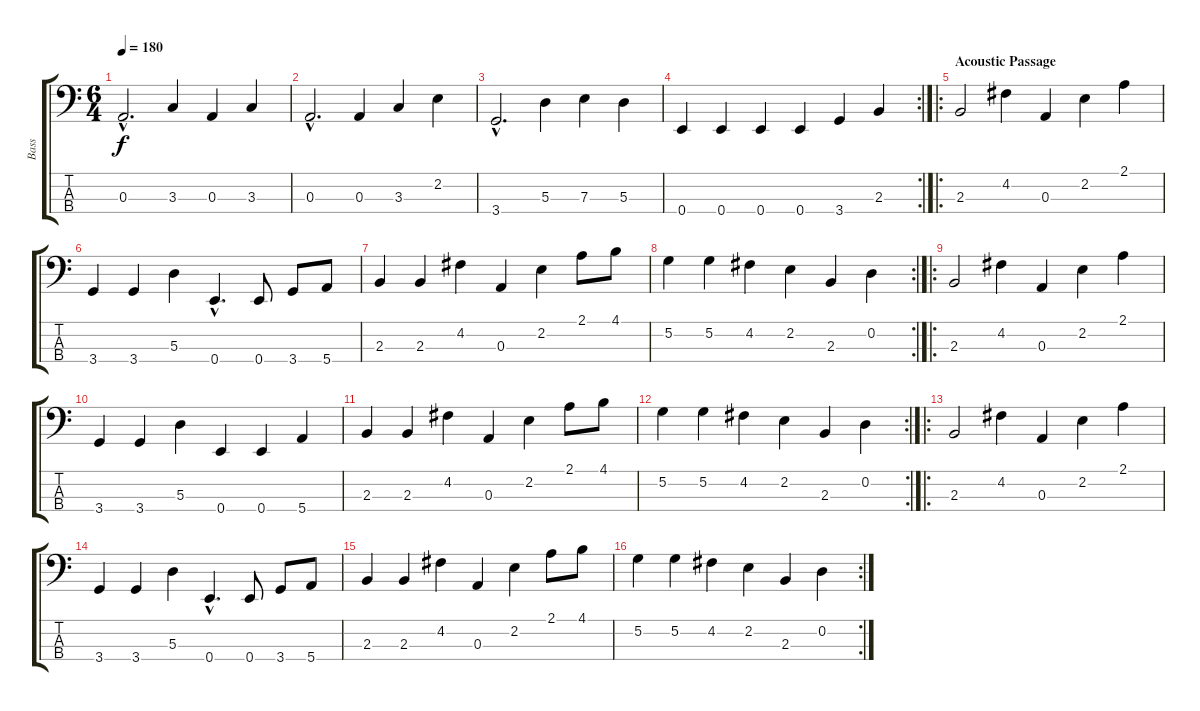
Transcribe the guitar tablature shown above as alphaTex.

\track ("Bass" "Bass") {instrument electricbassfinger}
\staff {score tabs}
\tuning (G2 D2 A1 E1) {hide}
\ts (6 4)
\tempo 180
\clef f4
\ks c
0.3{hac}.2{d dy f} 3.3.4 0.3.4 3.3.4 |
0.3{hac}.2{d} 0.3.4 3.3.4 2.2.4 |
3.4{hac}.2{d} 5.3.4 7.3.4 5.3.4 |
\rc 2
0.4.4 0.4.4 0.4.4 0.4.4 3.4.4 2.3.4 |
\ro
\section ("" "Acoustic Passage")
2.3.2 4.2.4 0.3.4 2.2.4 2.1.4 |
3.4.4 3.4.4 5.3.4 0.4{hac}.4{d} 0.4.8 3.4.8 5.4.8 |
2.3.4 2.3.4 4.2.4 0.3.4 2.2.4 2.1.8 4.1.8 |
\rc 2
5.2.4 5.2.4 4.2.4 2.2.4 2.3.4 0.2.4 |
\ro
2.3.2 4.2.4 0.3.4 2.2.4 2.1.4 |
3.4.4 3.4.4 5.3.4 0.4.4 0.4.4 5.4.4 |
2.3.4 2.3.4 4.2.4 0.3.4 2.2.4 2.1.8 4.1.8 |
\rc 2
5.2.4 5.2.4 4.2.4 2.2.4 2.3.4 0.2.4 |
\ro
\section ("" "")
2.3.2 4.2.4 0.3.4 2.2.4 2.1.4 |
3.4.4 3.4.4 5.3.4 0.4{hac}.4{d} 0.4.8 3.4.8 5.4.8 |
2.3.4 2.3.4 4.2.4 0.3.4 2.2.4 2.1.8 4.1.8 |
\rc 2
5.2.4 5.2.4 4.2.4 2.2.4 2.3.4 0.2.4
